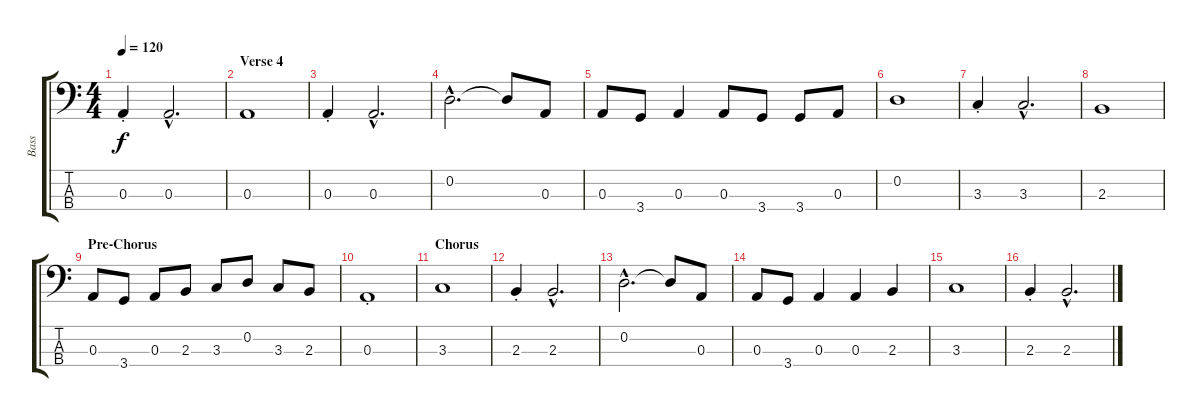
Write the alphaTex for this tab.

\track ("Bass" "Bass") {instrument electricbasspick}
\staff {score tabs}
\tuning (G2 D2 A1 E1) {hide}
\ts (4 4)
\tempo 120
\clef f4
\ks c
0.3{st}.4{dy f} 0.3{hac}.2{d} |
\section ("" "Verse 4")
0.3.1 |
0.3{st}.4 0.3{hac}.2{d} |
0.2{hac}.2{d} 0.2{t}.8 0.3.8 |
0.3.8 3.4.8 0.3.4 0.3.8 3.4.8 3.4.8 0.3.8 |
0.2.1 |
3.3{st}.4 3.3{hac}.2{d} |
2.3.1 |
\section ("" "Pre-Chorus")
0.3.8 3.4.8 0.3.8 2.3.8 3.3.8 0.2.8 3.3.8 2.3.8 |
0.3{st}.1 |
\section ("" "Chorus")
3.3.1 |
2.3{st}.4 2.3{hac}.2{d} |
0.2{hac}.2{d} 0.2{t}.8 0.3.8 |
0.3.8 3.4.8 0.3.4 0.3.4 2.3.4 |
3.3.1 |
2.3{st}.4 2.3{hac}.2{d}
